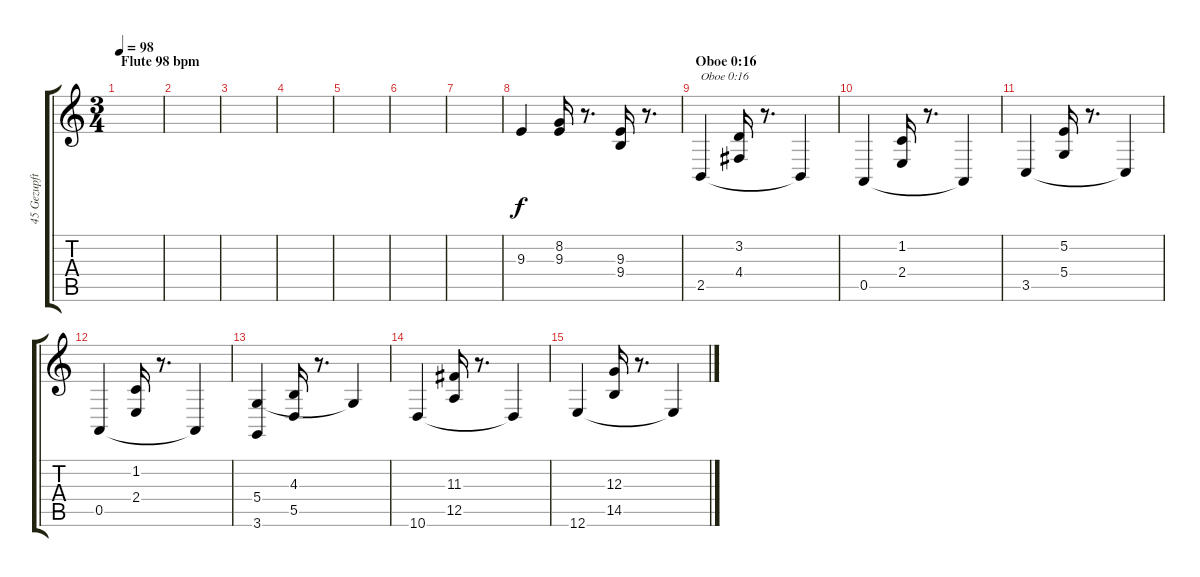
\track ("45 Gezupfte Strings" "45 Gezupft") {instrument pizzicatostrings}
\staff {score tabs}
\tuning (E4 B3 G3 D3 A2 E2) {hide}
\ts (3 4)
\section ("" "Flute 98 bpm")
\tempo 98
\clef g2
\ks c
|
|
|
|
|
|
|
9.3.4 (8.2 9.3).16 r.8{d} (9.3 9.4).16 r.8{d} |
\section ("" "Oboe 0:16")
2.5.4{txt "Oboe 0:16"} (3.2 4.4).16 r.8{d} 2.5{t}.4 |
0.5.4 (1.2 2.4).16 r.8{d} 0.5{t}.4 |
3.5.4 (5.2 5.4).16 r.8{d} 3.5{t}.4 |
0.5.4 (1.2 2.4).16 r.8{d} 0.5{t}.4 |
(5.4 3.6).4 (4.3 5.5).16 r.8{d} 5.4{t}.4 |
10.6.4 (11.3 12.5).16 r.8{d} 10.6{t}.4 |
12.6.4 (12.3 14.5).16 r.8{d} 12.6{t}.4
